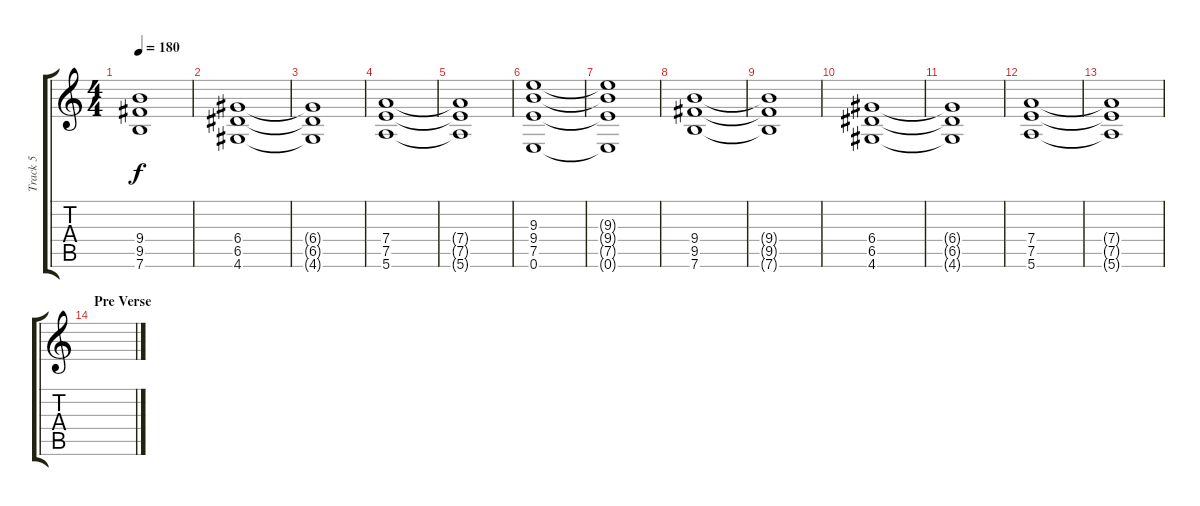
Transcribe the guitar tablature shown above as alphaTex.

\track ("Track 5" "Track 5") {instrument distortionguitar}
\staff {score tabs}
\tuning (E4 B3 G3 D3 A2 E2) {hide}
\ts (4 4)
\tempo 180
\clef g2
\ks c
(9.4{t} 9.5{t} 7.6{t}).1{dy f} |
(6.4 6.5 4.6).1 |
(6.4{t} 6.5{t} 4.6{t}).1 |
(7.4 7.5 5.6).1 |
(7.4{t} 7.5{t} 5.6{t}).1 |
(9.3 9.4 7.5 0.6).1 |
(9.3{t} 9.4{t} 7.5{t} 0.6{t}).1 |
(9.4 9.5 7.6).1 |
(9.4{t} 9.5{t} 7.6{t}).1 |
(6.4 6.5 4.6).1 |
(6.4{t} 6.5{t} 4.6{t}).1 |
(7.4 7.5 5.6).1 |
(7.4{t} 7.5{t} 5.6{t}).1 |
\section ("" "Pre Verse")
